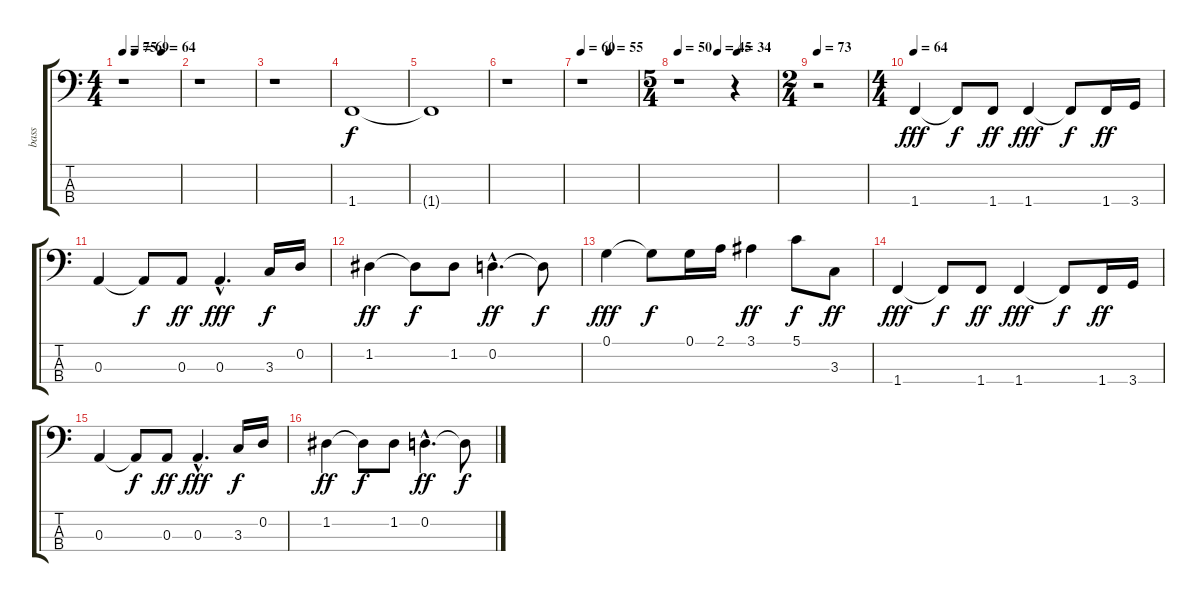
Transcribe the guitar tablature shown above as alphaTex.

\track ("bass" "bass") {instrument fretlessbass}
\staff {score tabs}
\tuning (G2 D2 A1 E1) {hide}
\ts (4 4)
\tempo 75
\tempo (69 0.21875)
\tempo (64 0.6875)
\clef f4
\ks c
r.1{dy fff} |
r.1 |
r.1 |
1.4.1{dy f} |
1.4{t}.1 |
r.1 |
\tempo 60
\tempo (55 0.5)
r.1 |
\ts (5 4)
\tempo 50
\tempo (45 0.4)
\tempo (34 0.6)
r.1 r.4 |
\ts (2 4)
\tempo 73
r.2 |
\ts (4 4)
\tempo 64
1.4.4{dy fff} 1.4{t}.8{dy f} 1.4.8{dy ff} 1.4.4{dy fff} 1.4{t}.8{dy f} 1.4.16{dy ff} 3.4.16 |
0.3.4 0.3{t}.8{dy f} 0.3.8{dy ff} 0.3{hac}.4{d dy fff} 3.3.16{dy f} 0.2.16 |
1.2.4{dy ff} 1.2{t}.8{dy f} 1.2.8 0.2{hac}.4{d dy ff} 0.2{t}.8{dy f} |
0.1.4{dy fff} 0.1{t}.8{dy f} 0.1.16 2.1.16 3.1.4{dy ff} 5.1.8{dy f} 3.3.8{dy ff} |
1.4.4{dy fff} 1.4{t}.8{dy f} 1.4.8{dy ff} 1.4.4{dy fff} 1.4{t}.8{dy f} 1.4.16{dy ff} 3.4.16 |
0.3.4 0.3{t}.8{dy f} 0.3.8{dy ff} 0.3{hac}.4{d dy fff} 3.3.16{dy f} 0.2.16 |
1.2.4{dy ff} 1.2{t}.8{dy f} 1.2.8 0.2{hac}.4{d dy ff} 0.2{t}.8{dy f}
